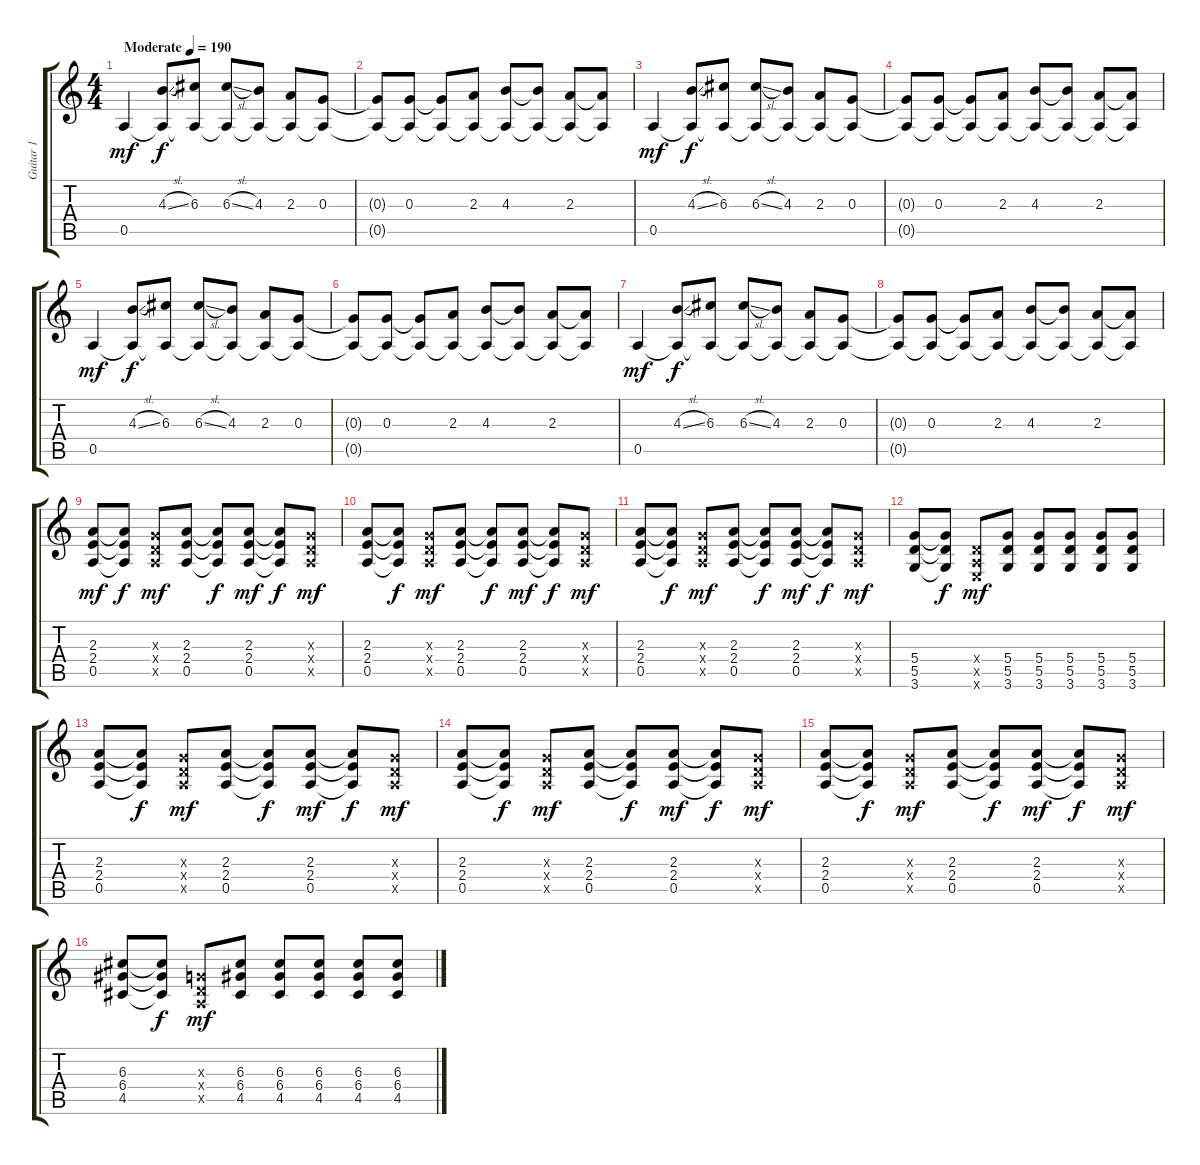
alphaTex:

\track ("Guitar 1" "Guitar 1") {instrument overdrivenguitar}
\staff {score tabs}
\tuning (E4 B3 G3 D3 A2 E2) {hide}
\ts (4 4)
\tempo (190 "Moderate")
\clef g2
\ks c
0.5.4{dy mf instrument overdrivenguitar} (4.3{sl} 0.5{t}).8{dy f} (6.3 0.5{t}).8 (6.3{sl} 0.5{t}).8 (4.3 0.5{t}).8 (2.3 0.5{t}).8 (0.3 0.5{t}).8 |
(0.3{t} 0.5{t}).8 (0.3 0.5{t}).8 (0.3{t} 0.5{t}).8 (2.3 0.5{t}).8 (4.3 0.5{t}).8 (4.3{t} 0.5{t}).8 (2.3 0.5{t}).8 (2.3{t} 0.5{t}).8 |
0.5.4{dy mf} (4.3{sl} 0.5{t}).8{dy f} (6.3 0.5{t}).8 (6.3{sl} 0.5{t}).8 (4.3 0.5{t}).8 (2.3 0.5{t}).8 (0.3 0.5{t}).8 |
(0.3{t} 0.5{t}).8 (0.3 0.5{t}).8 (0.3{t} 0.5{t}).8 (2.3 0.5{t}).8 (4.3 0.5{t}).8 (4.3{t} 0.5{t}).8 (2.3 0.5{t}).8 (2.3{t} 0.5{t}).8 |
0.5.4{dy mf} (4.3{sl} 0.5{t}).8{dy f} (6.3 0.5{t}).8 (6.3{sl} 0.5{t}).8 (4.3 0.5{t}).8 (2.3 0.5{t}).8 (0.3 0.5{t}).8 |
(0.3{t} 0.5{t}).8 (0.3 0.5{t}).8 (0.3{t} 0.5{t}).8 (2.3 0.5{t}).8 (4.3 0.5{t}).8 (4.3{t} 0.5{t}).8 (2.3 0.5{t}).8 (2.3{t} 0.5{t}).8 |
0.5.4{dy mf} (4.3{sl} 0.5{t}).8{dy f} (6.3 0.5{t}).8 (6.3{sl} 0.5{t}).8 (4.3 0.5{t}).8 (2.3 0.5{t}).8 (0.3 0.5{t}).8 |
(0.3{t} 0.5{t}).8 (0.3 0.5{t}).8 (0.3{t} 0.5{t}).8 (2.3 0.5{t}).8 (4.3 0.5{t}).8 (4.3{t} 0.5{t}).8 (2.3 0.5{t}).8 (2.3{t} 0.5{t}).8 |
(2.3 2.4 0.5).8{dy mf instrument distortionguitar} (2.3{t} 2.4{t} 0.5{t}).8{dy f} (0.3{x} 0.4{x} 0.5{x}).8{dy mf} (2.3 2.4 0.5).8 (2.3{t} 2.4{t} 0.5{t}).8{dy f} (2.3 2.4 0.5).8{dy mf} (2.3{t} 2.4{t} 0.5{t}).8{dy f} (0.3{x} 0.4{x} 0.5{x}).8{dy mf} |
(2.3 2.4 0.5).8 (2.3{t} 2.4{t} 0.5{t}).8{dy f} (0.3{x} 0.4{x} 0.5{x}).8{dy mf} (2.3 2.4 0.5).8 (2.3{t} 2.4{t} 0.5{t}).8{dy f} (2.3 2.4 0.5).8{dy mf} (2.3{t} 2.4{t} 0.5{t}).8{dy f} (0.3{x} 0.4{x} 0.5{x}).8{dy mf} |
(2.3 2.4 0.5).8 (2.3{t} 2.4{t} 0.5{t}).8{dy f} (0.3{x} 0.4{x} 0.5{x}).8{dy mf} (2.3 2.4 0.5).8 (2.3{t} 2.4{t} 0.5{t}).8{dy f} (2.3 2.4 0.5).8{dy mf} (2.3{t} 2.4{t} 0.5{t}).8{dy f} (0.3{x} 0.4{x} 0.5{x}).8{dy mf} |
(5.4 5.5 3.6).8 (5.4{t} 5.5{t} 3.6{t}).8{dy f} (0.4{x} 0.5{x} 0.6{x}).8{dy mf} (5.4 5.5 3.6).8 (5.4 5.5 3.6).8 (5.4 5.5 3.6).8 (5.4 5.5 3.6).8 (5.4 5.5 3.6).8 |
(2.3 2.4 0.5).8 (2.3{t} 2.4{t} 0.5{t}).8{dy f} (0.3{x} 0.4{x} 0.5{x}).8{dy mf} (2.3 2.4 0.5).8 (2.3{t} 2.4{t} 0.5{t}).8{dy f} (2.3 2.4 0.5).8{dy mf} (2.3{t} 2.4{t} 0.5{t}).8{dy f} (0.3{x} 0.4{x} 0.5{x}).8{dy mf} |
(2.3 2.4 0.5).8 (2.3{t} 2.4{t} 0.5{t}).8{dy f} (0.3{x} 0.4{x} 0.5{x}).8{dy mf} (2.3 2.4 0.5).8 (2.3{t} 2.4{t} 0.5{t}).8{dy f} (2.3 2.4 0.5).8{dy mf} (2.3{t} 2.4{t} 0.5{t}).8{dy f} (0.3{x} 0.4{x} 0.5{x}).8{dy mf} |
(2.3 2.4 0.5).8 (2.3{t} 2.4{t} 0.5{t}).8{dy f} (0.3{x} 0.4{x} 0.5{x}).8{dy mf} (2.3 2.4 0.5).8 (2.3{t} 2.4{t} 0.5{t}).8{dy f} (2.3 2.4 0.5).8{dy mf} (2.3{t} 2.4{t} 0.5{t}).8{dy f} (0.3{x} 0.4{x} 0.5{x}).8{dy mf} |
(6.3 6.4 4.5).8 (6.3{t} 6.4{t} 4.5{t}).8{dy f} (0.3{x} 0.4{x} 0.5{x}).8{dy mf} (6.3 6.4 4.5).8 (6.3 6.4 4.5).8 (6.3 6.4 4.5).8 (6.3 6.4 4.5).8 (6.3 6.4 4.5).8
